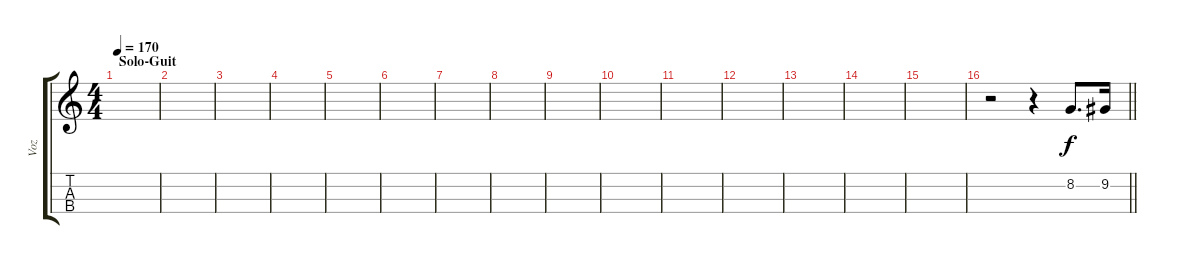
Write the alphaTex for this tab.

\track ("Voz" "Voz") {instrument whistle}
\staff {score tabs}
\tuning (E4 B3 G3 D3) {hide}
\ts (4 4)
\section ("" "Solo-Guit")
\tempo 170
\clef g2
\ks c
|
|
|
|
|
|
|
|
|
|
|
|
|
|
|
\barLineRight lightlight
r.2 r.4 8.2.8{d} 9.2.16
